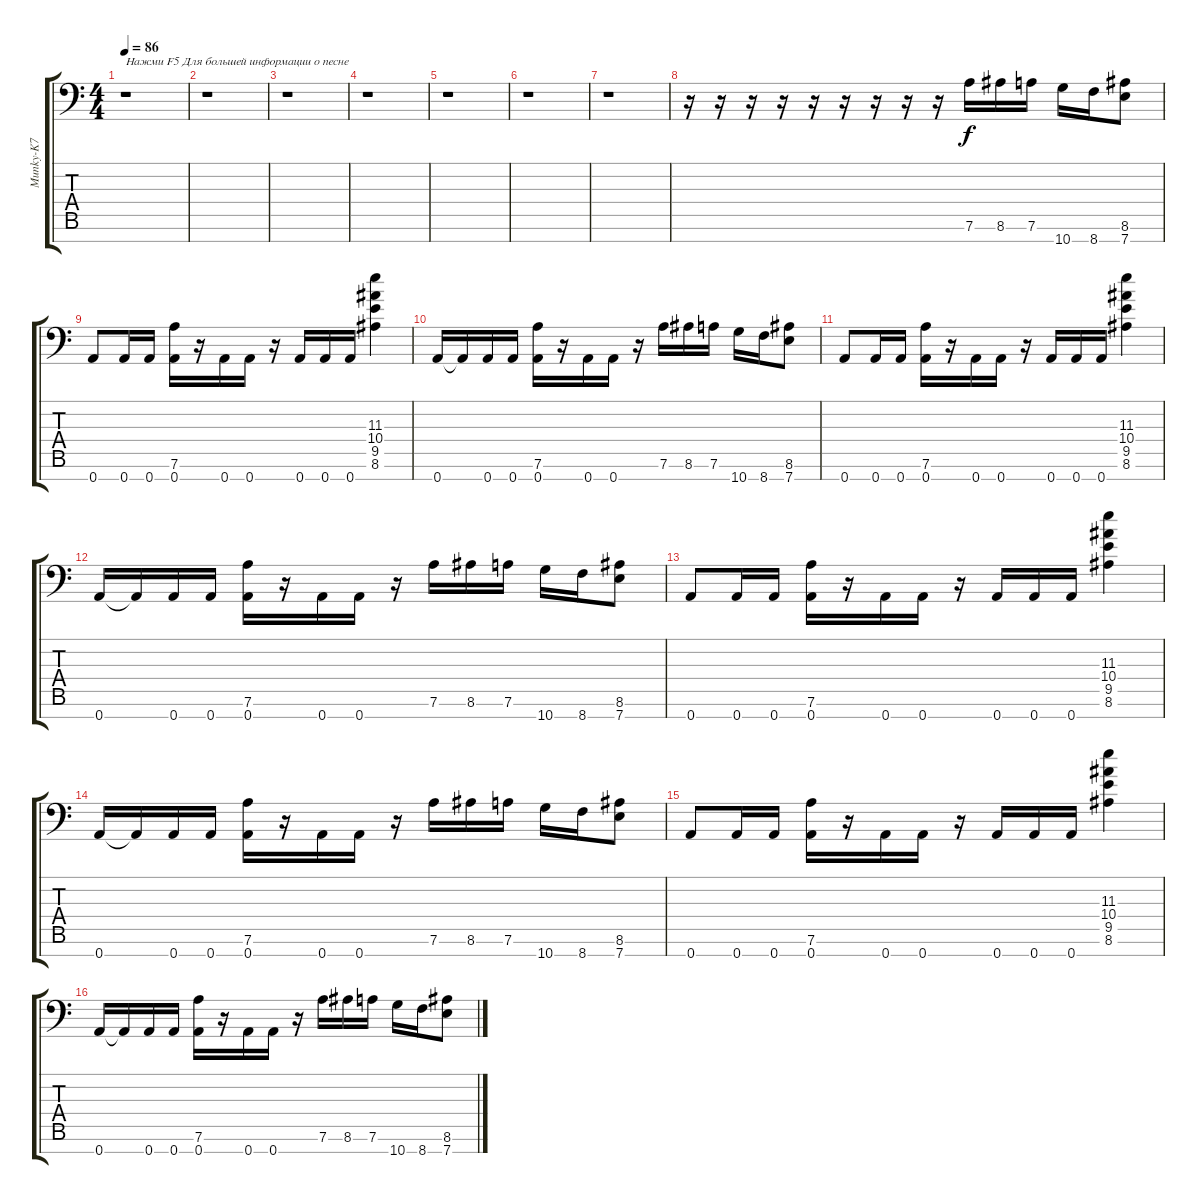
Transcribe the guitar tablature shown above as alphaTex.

\track ("Munky-K7" "Munky-K7") {instrument distortionguitar}
\staff {score tabs}
\tuning (D4 A3 F3 C3 G2 D2 A1) {hide}
\ts (4 4)
\tempo 86
\clef f4
\ks c
r.1{txt "Нажми F5 Для большей информации о песне" dy f instrument distortionguitar} |
r.1 |
r.1 |
r.1 |
r.1 |
r.1 |
r.1 |
r.16 r.16 r.16 r.16 r.16 r.16 r.16 r.16 r.16 7.6.16 8.6.16 7.6.16 10.7.16 8.7.16 (8.6 7.7).8 |
0.7.8 0.7.16 0.7.16 (7.6 0.7).16 r.16 0.7.16 0.7.16 r.16 0.7.16 0.7.16 0.7.16 (11.3 10.4 9.5 8.6).4 |
0.7.16 0.7{t}.16 0.7.16 0.7.16 (7.6 0.7).16 r.16 0.7.16 0.7.16 r.16 7.6.16 8.6.16 7.6.16 10.7.16 8.7.16 (8.6 7.7).8 |
0.7.8 0.7.16 0.7.16 (7.6 0.7).16 r.16 0.7.16 0.7.16 r.16 0.7.16 0.7.16 0.7.16 (11.3 10.4 9.5 8.6).4 |
0.7.16 0.7{t}.16 0.7.16 0.7.16 (7.6 0.7).16 r.16 0.7.16 0.7.16 r.16 7.6.16 8.6.16 7.6.16 10.7.16 8.7.16 (8.6 7.7).8 |
0.7.8 0.7.16 0.7.16 (7.6 0.7).16 r.16 0.7.16 0.7.16 r.16 0.7.16 0.7.16 0.7.16 (11.3 10.4 9.5 8.6).4 |
0.7.16 0.7{t}.16 0.7.16 0.7.16 (7.6 0.7).16 r.16 0.7.16 0.7.16 r.16 7.6.16 8.6.16 7.6.16 10.7.16 8.7.16 (8.6 7.7).8 |
0.7.8 0.7.16 0.7.16 (7.6 0.7).16 r.16 0.7.16 0.7.16 r.16 0.7.16 0.7.16 0.7.16 (11.3 10.4 9.5 8.6).4 |
0.7.16 0.7{t}.16 0.7.16 0.7.16 (7.6 0.7).16 r.16 0.7.16 0.7.16 r.16 7.6.16 8.6.16 7.6.16 10.7.16 8.7.16 (8.6 7.7).8
